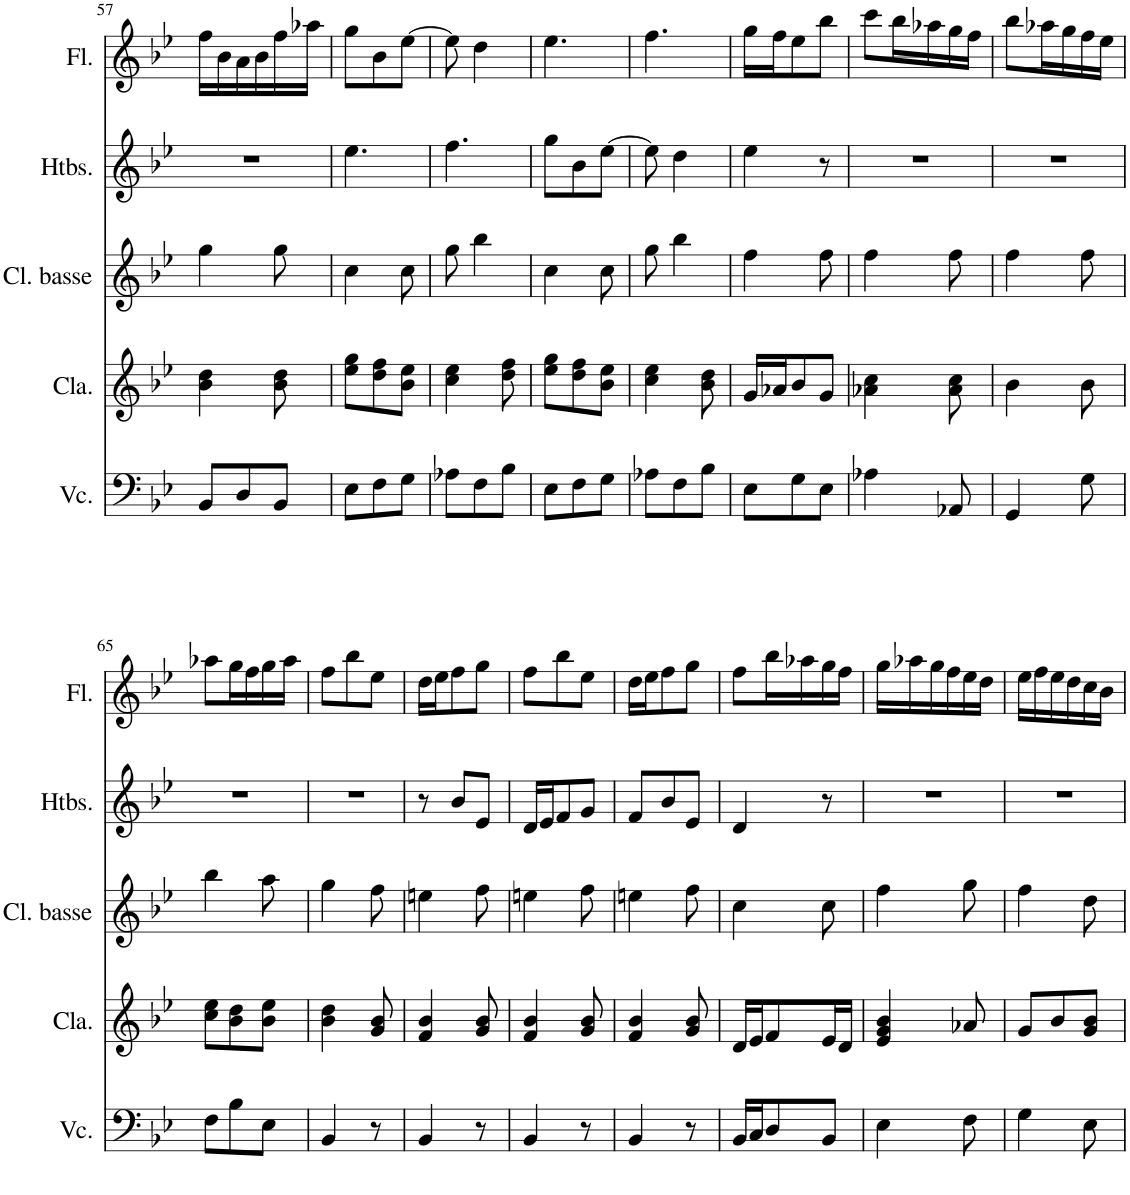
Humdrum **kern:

**kern	**kern	**kern	**kern	**kern
*part5	*part4	*part3	*part2	*part1
*staff5	*staff4	*staff3	*staff2	*staff1
*I"Violoncelle	*I"Clavecin	*I"Clarinette Basse, Clarinet	*I"Hautbois, Oboe	*I"Flûte, Flute
*I'Vc.	*I'Cla.	*I'Cl. basse	*I'Htbs.	*I'Fl.
!!LO:PB:g=z
*clefF4	*clefG2	*clefG2	*clefG2	*clefG2
*	*	*Trd8c14	*	*
*k[b-e-]	*k[b-e-]	*k[b-e-]	*k[b-e-]	*k[b-e-]
*M3/8	*M3/8	*M3/8	*M3/8	*M3/8
=57	=57	=57	=57	=57
8BB-/L	4b-\ 4dd\	4gg\	4.r	16ff\LL
.	.	.	.	16b-\
8D/	.	.	.	16a\
.	.	.	.	16b-\
8BB-/J	8b-\ 8dd\	8gg\	.	16ff\
.	.	.	.	16aa-X\JJ
=58	=58	=58	=58	=58
8E-\L	8ee-\ 8gg\L	4cc\	4.ee-\	8gg\L
8F\	8dd\ 8ff\	.	.	8b-\
8G\J	8b-\ 8ee-\J	8cc\	.	[8ee-\J
=59	=59	=59	=59	=59
8A-X\L	4cc\ 4ee-\	8gg\	4.ff\	8ee-\]
8F\	.	4bb-\	.	4dd\
8B-\J	8dd\ 8ff\	.	.	.
=60	=60	=60	=60	=60
8E-\L	8ee-\ 8gg\L	4cc\	8gg\L	4.ee-\
8F\	8dd\ 8ff\	.	8b-\	.
8G\J	8b-\ 8ee-\J	8cc\	[8ee-\J	.
=61	=61	=61	=61	=61
8A-X\L	4cc\ 4ee-\	8gg\	8ee-\]	4.ff\
8F\	.	4bb-\	4dd\	.
8B-\J	8b-\ 8dd\	.	.	.
=62	=62	=62	=62	=62
8E-\L	16g/LL	4ff\	4ee-\	16gg\LL
.	16a-X/J	.	.	16ff\J
8G\	8b-/	.	.	8ee-\
8E-\J	8g/J	8ff\	8r	8bb-\J
=63	=63	=63	=63	=63
4A-X\	4a-X\ 4cc\	4ff\	4.r	8ccc\L
.	.	.	.	16bb-\L
.	.	.	.	16aa-X\
8AA-X/	8a-\ 8cc\	8ff\	.	16gg\
.	.	.	.	16ff\JJ
=64	=64	=64	=64	=64
4GG/	4b-\	4ff\	4.r	8bb-\L
.	.	.	.	16aa-X\L
.	.	.	.	16gg\
8G\	8b-\	8ff\	.	16ff\
.	.	.	.	16ee-\JJ
!!LO:LB:g=z
=65	=65	=65	=65	=65
8F\L	8cc\ 8ee-\L	4bb-\	4.r	8aa-X\L
8B-\	8b-\ 8dd\	.	.	16gg\L
.	.	.	.	16ff\
8E-\J	8b-\ 8ee-\J	8aa\	.	16gg\
.	.	.	.	16aa-\JJ
=66	=66	=66	=66	=66
4BB-/	4b-\ 4dd\	4gg\	4.r	8ff\L
.	.	.	.	8bb-\
8r	8g/ 8b-/	8ff\	.	8ee-\J
=67	=67	=67	=67	=67
4BB-/	4f/ 4b-/	4een\	8r	16dd\LL
.	.	.	.	16ee-\J
.	.	.	8b-/L	8ff\
8r	8g/ 8b-/	8ff\	8e-/J	8gg\J
=68	=68	=68	=68	=68
4BB-/	4f/ 4b-/	4een\	16d/LL	8ff\L
.	.	.	16e-/J	.
.	.	.	8f/	8bb-\
8r	8g/ 8b-/	8ff\	8g/J	8ee-\J
=69	=69	=69	=69	=69
4BB-/	4f/ 4b-/	4een\	8f/L	16dd\LL
.	.	.	.	16ee-\J
.	.	.	8b-/	8ff\
8r	8g/ 8b-/	8ff\	8e-/J	8gg\J
=70	=70	=70	=70	=70
16BB-/LL	16d/LL	4cc\	4d/	8ff\L
16C/J	16e-/J	.	.	.
8D/	8f/	.	.	16bb-\L
.	.	.	.	16aa-X\
8BB-/J	16e-/L	8cc\	8r	16gg\
.	16d/JJ	.	.	16ff\JJ
=71	=71	=71	=71	=71
4E-\	4e-/ 4g/ 4b-/	4ff\	4.r	16gg\LL
.	.	.	.	16aa-X\
.	.	.	.	16gg\
.	.	.	.	16ff\
8F\	8a-X/	8gg\	.	16ee-\
.	.	.	.	16dd\JJ
=72	=72	=72	=72	=72
4G\	8g/L	4ff\	4.r	16ee-\LL
.	.	.	.	16ff\
.	8b-/	.	.	16ee-\
.	.	.	.	16dd\
8E-\	8g/ 8b-/J	8dd\	.	16cc\
.	.	.	.	16b-\JJ
=	=	=	=	=
*-	*-	*-	*-	*-
